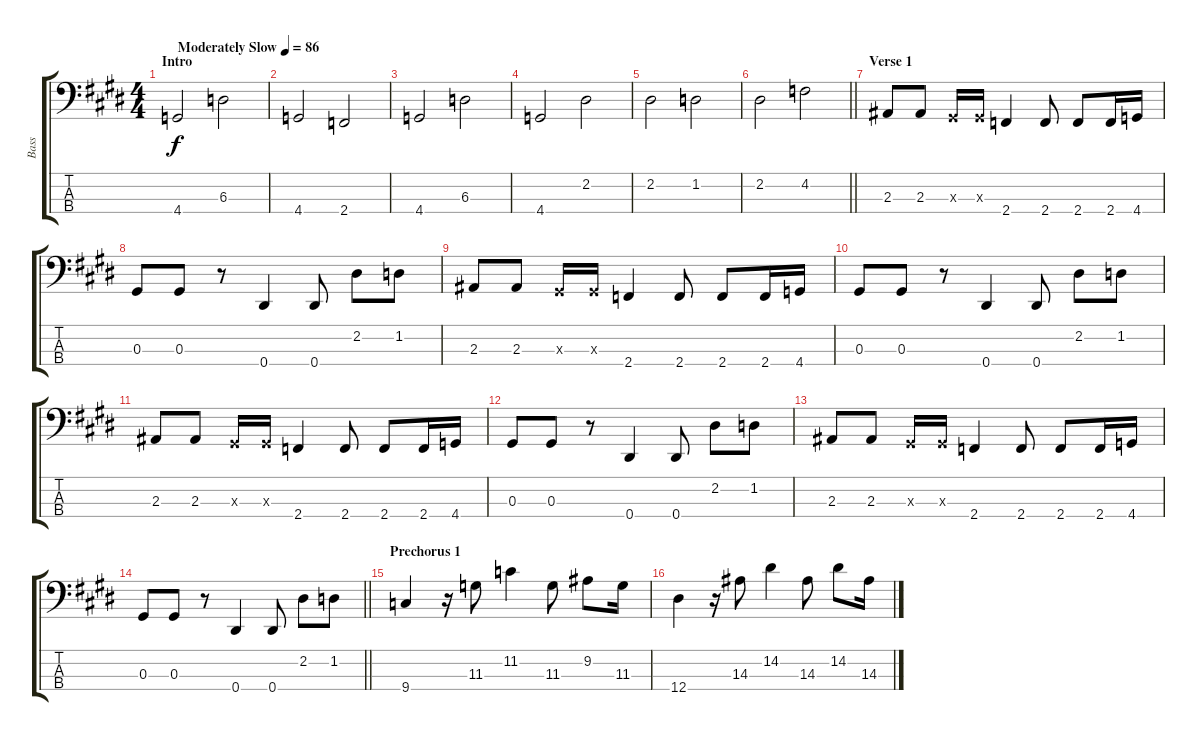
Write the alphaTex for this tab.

\track ("Bass" "Bass") {instrument electricbassfinger}
\staff {score tabs}
\tuning (Gb2 Db2 Ab1 Eb1) {hide}
\ts (4 4)
\section ("" "Intro")
\tempo (86 "Moderately Slow")
\clef f4
\ks e
4.4.2{dy f instrument electricbassfinger} 6.3.2 |
4.4.2 2.4.2 |
4.4.2 6.3.2 |
4.4.2 2.2.2 |
2.2.2 1.2.2 |
\barLineRight lightlight
2.2.2 4.2.2 |
\section ("" "Verse 1")
2.3.8 2.3.8 0.3{x}.16 0.3{x}.16 2.4.4 2.4.8 2.4.8 2.4.16 4.4.16 |
0.3.8 0.3.8 r.8 0.4.4 0.4.8 2.2.8 1.2.8 |
2.3.8 2.3.8 0.3{x}.16 0.3{x}.16 2.4.4 2.4.8 2.4.8 2.4.16 4.4.16 |
0.3.8 0.3.8 r.8 0.4.4 0.4.8 2.2.8 1.2.8 |
2.3.8 2.3.8 0.3{x}.16 0.3{x}.16 2.4.4 2.4.8 2.4.8 2.4.16 4.4.16 |
0.3.8 0.3.8 r.8 0.4.4 0.4.8 2.2.8 1.2.8 |
2.3.8 2.3.8 0.3{x}.16 0.3{x}.16 2.4.4 2.4.8 2.4.8 2.4.16 4.4.16 |
\barLineRight lightlight
0.3.8 0.3.8 r.8 0.4.4 0.4.8 2.2.8 1.2.8 |
\section ("" "Prechorus 1")
9.4.4 r.16 11.3.8 11.2.4 11.3.8 9.2.8 11.3.16 |
12.4.4 r.16 14.3.8 14.2.4 14.3.8 14.2.8 14.3.16
